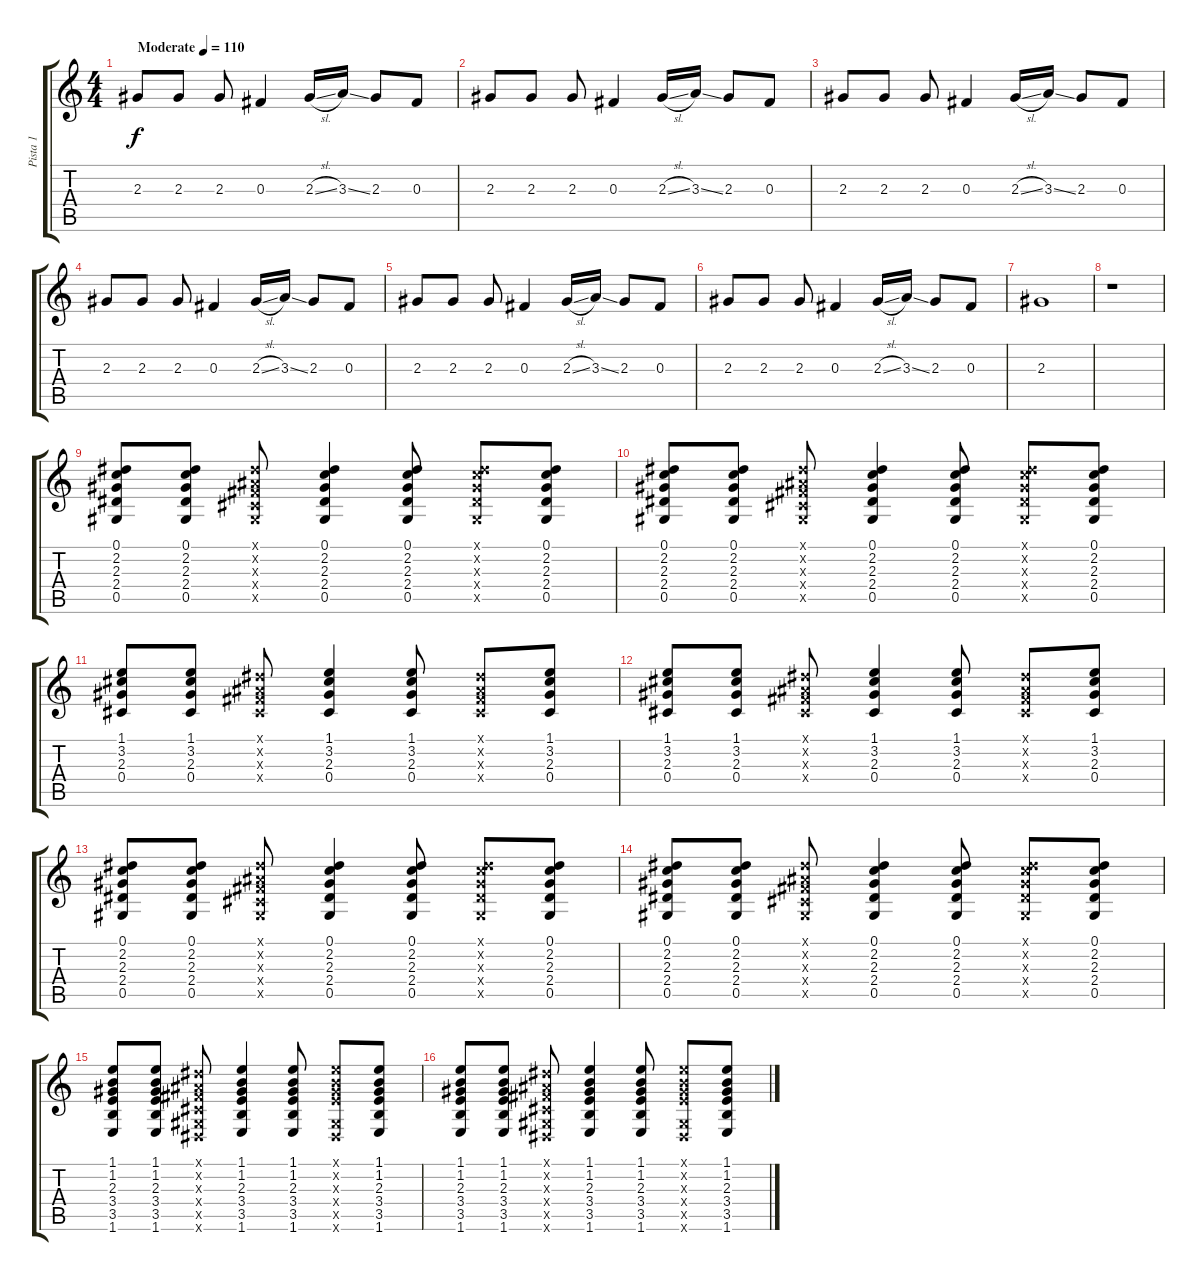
\track ("Pista 1" "Pista 1") {instrument acousticguitarsteel}
\staff {score tabs}
\tuning (Eb4 Bb3 Gb3 Db3 Ab2 Eb2) {hide}
\ts (4 4)
\tempo (110 "Moderate")
\clef g2
\ks c
2.3.8{dy f instrument acousticguitarsteel} 2.3.8 2.3.8 0.3.4 2.3{sl}.16 3.3{ss}.16 2.3.8 0.3.8 |
2.3.8 2.3.8 2.3.8 0.3.4 2.3{sl}.16 3.3{ss}.16 2.3.8 0.3.8 |
2.3.8 2.3.8 2.3.8 0.3.4 2.3{sl}.16 3.3{ss}.16 2.3.8 0.3.8 |
2.3.8 2.3.8 2.3.8 0.3.4 2.3{sl}.16 3.3{ss}.16 2.3.8 0.3.8 |
2.3.8 2.3.8 2.3.8 0.3.4 2.3{sl}.16 3.3{ss}.16 2.3.8 0.3.8 |
2.3.8 2.3.8 2.3.8 0.3.4 2.3{sl}.16 3.3{ss}.16 2.3.8 0.3.8 |
2.3.1 |
r.1 |
(0.1 2.2 2.3 2.4 0.5).8{volume 10 instrument acousticguitarsteel} (0.1 2.2 2.3 2.4 0.5).8 (0.1{x} 0.2{x} 0.3{x} 0.4{x} 0.5{x}).8 (0.1 2.2 2.3 2.4 0.5).4 (0.1 2.2 2.3 2.4 0.5).8 (0.1{x} 2.2{x} 2.3{x} 2.4{x} 0.5{x}).8 (0.1 2.2 2.3 2.4 0.5).8 |
(0.1 2.2 2.3 2.4 0.5).8 (0.1 2.2 2.3 2.4 0.5).8 (0.1{x} 0.2{x} 0.3{x} 0.4{x} 0.5{x}).8 (0.1 2.2 2.3 2.4 0.5).4 (0.1 2.2 2.3 2.4 0.5).8 (0.1{x} 2.2{x} 2.3{x} 2.4{x} 0.5{x}).8 (0.1 2.2 2.3 2.4 0.5).8 |
(1.1 3.2 2.3 0.4).8 (1.1 3.2 2.3 0.4).8 (0.1{x} 0.2{x} 0.3{x} 0.4{x}).8 (1.1 3.2 2.3 0.4).4 (1.1 3.2 2.3 0.4).8 (0.1{x} 0.2{x} 0.3{x} 0.4{x}).8 (1.1 3.2 2.3 0.4).8 |
(1.1 3.2 2.3 0.4).8 (1.1 3.2 2.3 0.4).8 (0.1{x} 0.2{x} 0.3{x} 0.4{x}).8 (1.1 3.2 2.3 0.4).4 (1.1 3.2 2.3 0.4).8 (0.1{x} 0.2{x} 0.3{x} 0.4{x}).8 (1.1 3.2 2.3 0.4).8 |
(0.1 2.2 2.3 2.4 0.5).8 (0.1 2.2 2.3 2.4 0.5).8 (0.1{x} 0.2{x} 0.3{x} 0.4{x} 0.5{x}).8 (0.1 2.2 2.3 2.4 0.5).4 (0.1 2.2 2.3 2.4 0.5).8 (0.1{x} 2.2{x} 2.3{x} 2.4{x} 0.5{x}).8 (0.1 2.2 2.3 2.4 0.5).8 |
(0.1 2.2 2.3 2.4 0.5).8 (0.1 2.2 2.3 2.4 0.5).8 (0.1{x} 0.2{x} 0.3{x} 0.4{x} 0.5{x}).8 (0.1 2.2 2.3 2.4 0.5).4 (0.1 2.2 2.3 2.4 0.5).8 (0.1{x} 2.2{x} 2.3{x} 2.4{x} 0.5{x}).8 (0.1 2.2 2.3 2.4 0.5).8 |
(1.1 1.2 2.3 3.4 3.5 1.6).8 (1.1 1.2 2.3 3.4 3.5 1.6).8 (0.1{x} 0.2{x} 0.3{x} 0.4{x} 0.5{x} 0.6{x}).8 (1.1 1.2 2.3 3.4 3.5 1.6).4 (1.1 1.2 2.3 3.4 3.5 1.6).8 (1.1{x} 1.2{x} 2.3{x} 3.4{x} 0.5{x} 0.6{x}).8 (1.1 1.2 2.3 3.4 3.5 1.6).8 |
(1.1 1.2 2.3 3.4 3.5 1.6).8 (1.1 1.2 2.3 3.4 3.5 1.6).8 (0.1{x} 0.2{x} 0.3{x} 0.4{x} 0.5{x} 0.6{x}).8 (1.1 1.2 2.3 3.4 3.5 1.6).4 (1.1 1.2 2.3 3.4 3.5 1.6).8 (1.1{x} 1.2{x} 2.3{x} 3.4{x} 0.5{x} 0.6{x}).8 (1.1 1.2 2.3 3.4 3.5 1.6).8
